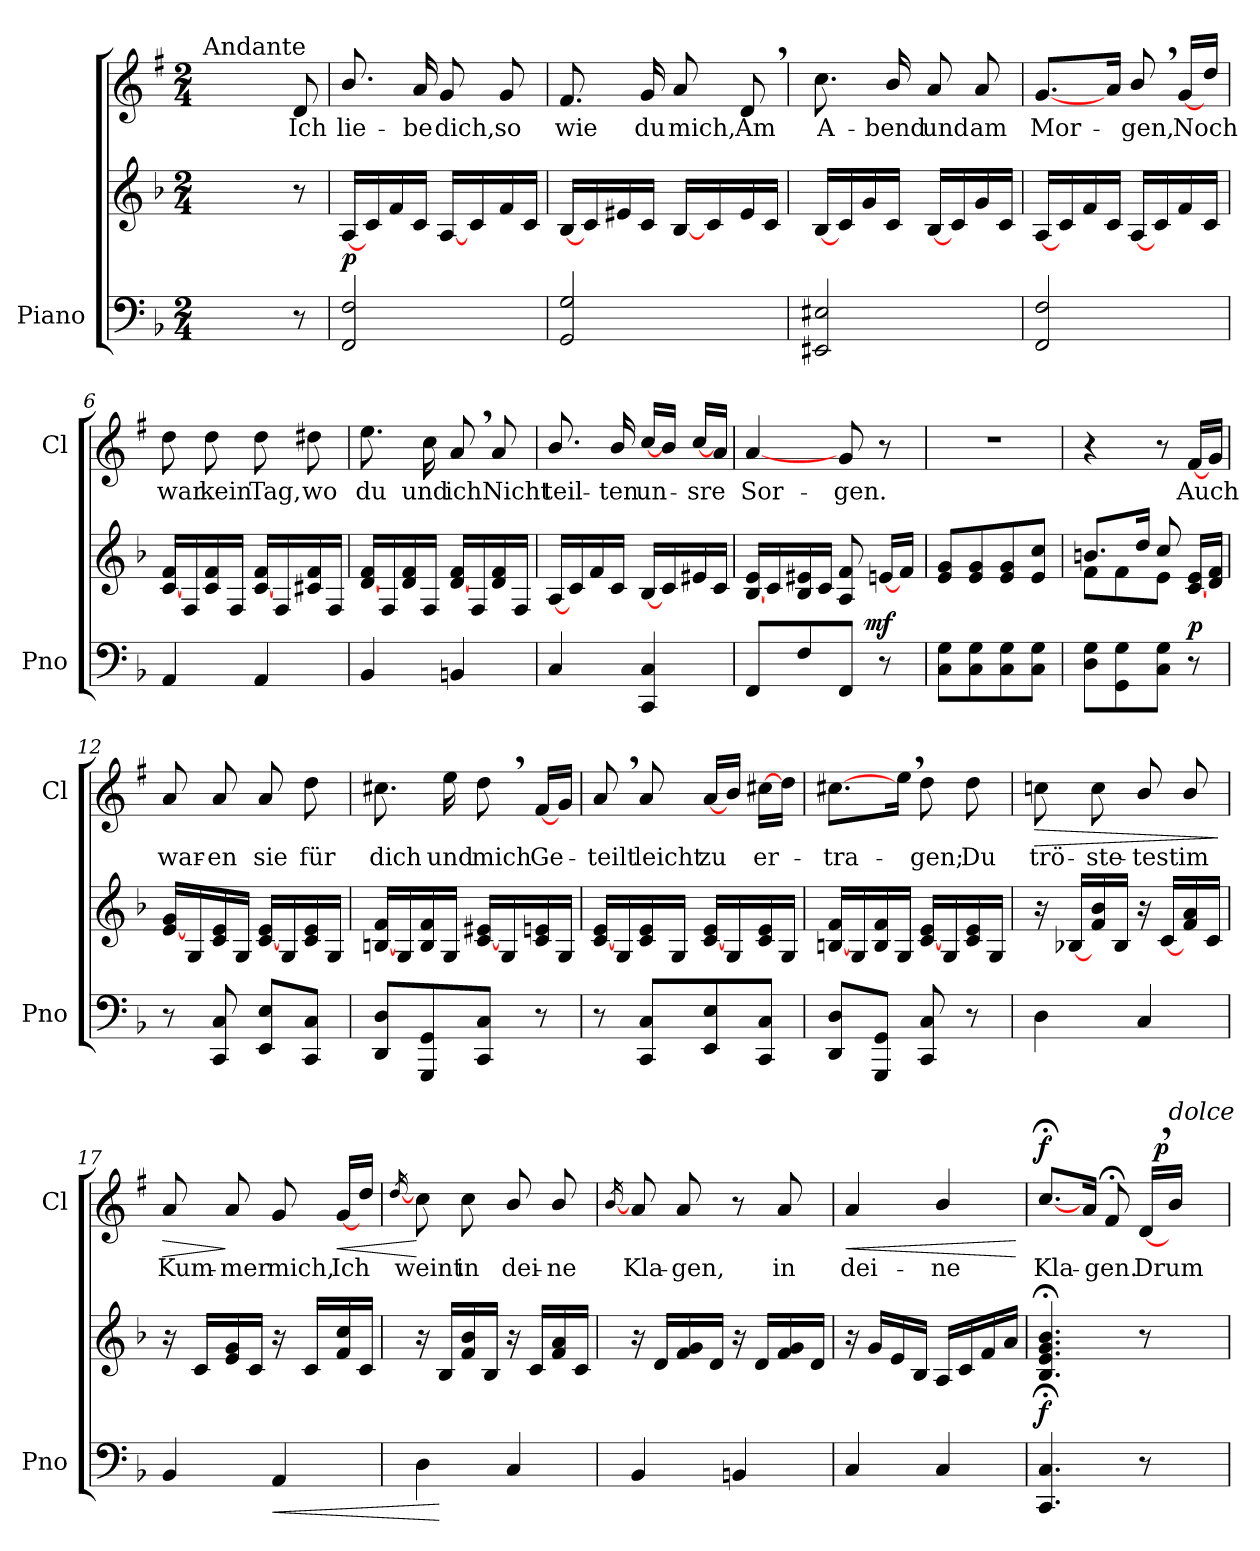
**kern	**kern	**dynam	**kern	**text	**dynam
*part2	*part2	*part2	*part1	*part1	*part1
*staff3	*staff2	*staff2/3	*staff1	*staff1	*staff1
*I"Piano	*	*	*	*	*
*I'Pno	*	*	*I'Cl	*	*
*clefF4	*clefG2	*	*clefG2	*	*
*	*	*	*ITrd1c2	*	*
*k[b-]	*k[b-]	*	*k[b-]	*	*
*F:	*F:	*	*F:	*	*
*M2/4	*M2/4	*	*M2/4	*	*
=1	=1	=1	=1	=1	=1
!	!	!	!LO:TX:a:t=Andante	!	!
4.ryy	4.ryy	.	4ryy	.	.
.	.	.	8ryy	.	.
8r	8r	.	8c/	Ich	.
=2	=2	=2	=2	=2	=2
!	!	!LO:DY:a=2	!	!	!
2FF/ 2F/	[16A/LL	p	8.a/	lie-	.
.	16c/	.	.	.	.
.	16f/	.	.	.	.
.	16c/JJ	.	16g/	-be	.
.	[16A/LL	.	8f/	dich,	.
.	16c/	.	.	.	.
.	16f/	.	8f/	so	.
.	16c/JJ	.	.	.	.
=3	=3	=3	=3	=3	=3
2GG/ 2G/	[16B-/LL	.	8.e/	wie	.
.	16c/	.	.	.	.
.	16e#/	.	.	.	.
.	16c/JJ	.	16f/	du	.
.	[16B-/LL	.	8g/	mich,	.
.	16c/	.	.	.	.
.	16e#/	.	8c,>/	Am	.
.	16c/JJ	.	.	.	.
=4	=4	=4	=4	=4	=4
2EE#/ 2E#/	[16B-/LL	.	8.b-\	A-	.
.	16c/	.	.	.	.
.	16g/	.	.	.	.
.	16c/JJ	.	16a/	-bend	.
.	[16B-/LL	.	8g/	und	.
.	16c/	.	.	.	.
.	16g/	.	8g/	am	.
.	16c/JJ	.	.	.	.
!!LO:LB:g=z
=5	=5	=5	=5	=5	=5
2FF/ 2F/	[16A/LL	.	[8.f/L	Mor-	.
.	16c/	.	.	.	.
.	16f/	.	.	.	.
.	16c/JJ	.	16g/Jk	.	.
.	[16A/LL	.	8a,>/	-gen,	.
.	16c/	.	.	.	.
.	16f/	.	[16f/LL	Noch	.
.	16c/JJ	.	16cc/JJ	.	.
=6	=6	=6	=6	=6	=6
4AA/	[16c/ 16f/LL	.	8cc\	war	.
.	16F/	.	.	.	.
.	16c/ 16f/	.	8cc\	kein	.
.	16F/JJ	.	.	.	.
4AA/	[16c/ 16f/LL	.	8cc\	Tag,	.
.	16F/	.	.	.	.
.	16c#X/ 16f/	.	8cc#X\	wo	.
.	16F/JJ	.	.	.	.
=7	=7	=7	=7	=7	=7
4BB-/	[16d/ 16f/LL	.	8.dd\	du	.
.	16F/	.	.	.	.
.	16d/ 16f/	.	.	.	.
.	16F/JJ	.	16b-\	und	.
4BBn/	[16d/ 16f/LL	.	8g,>/	ich	.
.	16F/	.	.	.	.
.	16d/ 16f/	.	8g/	Nicht	.
.	16F/JJ	.	.	.	.
=8	=8	=8	=8	=8	=8
4C/	[16A/LL	.	8.a/	teil-	.
.	16c/	.	.	.	.
.	16f/	.	.	.	.
.	16c/JJ	.	16a/	-ten	.
4CC/ 4C/	[16B-/LL	.	[16b-/LL	un-	.
.	16c/	.	16a/JJ	.	.
.	16e#/	.	[16b-/LL	-sre	.
.	16c/JJ	.	16g/JJ	.	.
!!LO:LB:g=z
=9	=9	=9	=9	=9	=9
*^	*	*	*	*	*
8FF/L	4ryy	[16B-/ 16e/LL	.	[4g/	Sor-	.
.	.	16c/	.	.	.	.
8F/	.	16B-/ 16e#/	.	.	.	.
.	.	16c/JJ	.	.	.	.
8FF/J	16.ryy	8A/ 8f/	.	8f/	-gen.	.
!	!	!	!LO:DY:a=2	!	!	!
.	8ryy	.	mf	.	.	.
8r	.	[16e/LL	.	8r	.	.
.	.	16f/JJ	.	.	.	.
.	32ryy	.	.	.	.	.
*v	*v	*	*	*	*	*
=10	=10	=10	=10	=10	=10
8C\ 8G\L	8e/ 8g/L	.	2r	.	.
8C\ 8G\	8e/ 8g/	.	.	.	.
8C\ 8G\	8e/ 8g/	.	.	.	.
8C\ 8G\J	8e/ 8cc/J	.	.	.	.
=11	=11	=11	=11	=11	=11
*	*^	*	*	*	*
8D\ 8G\L	8.bn/L	8f\L	.	4r	.	.
8GG\ 8G\	.	8f\	.	.	.	.
.	16dd/Jk	.	.	.	.	.
8C\ 8G\J	8cc/	8e\J	.	8r	.	.
!	!	!	!LO:DY:a=2	!	!	!
8r	[>16c/ 16e/LL	8ryy	p	[16e/LL	Auch	.
.	16d/ 16f/JJ	.	.	16f/JJ	.	.
*	*v	*v	*	*	*	*
=12	=12	=12	=12	=12	=12
8r	[16e/ 16g/LL	.	8g/	war-	.
.	16G/	.	.	.	.
8CC/ 8C/	16c/ 16e/	.	8g/	-en	.
.	16G/JJ	.	.	.	.
8EE/ 8E/L	[16c/ 16e/LL	.	8g/	sie	.
.	16G/	.	.	.	.
8CC/ 8C/J	16c/ 16e/	.	8cc\	für	.
.	16G/JJ	.	.	.	.
!!LO:LB:g=z
=13	=13	=13	=13	=13	=13
8DD/ 8D/L	[16Bn/ 16f/LL	.	8.bn\	dich	.
.	16G/	.	.	.	.
8GGG/ 8GG/	16B/ 16f/	.	.	.	.
.	16G/JJ	.	16dd\	und	.
8CC/ 8C/J	[16c/ 16e#/LL	.	8cc,>\	mich	.
.	16G/	.	.	.	.
8r	16c/ 16e/	.	[16e/LL	Ge-	.
.	16G/JJ	.	16f/JJ	.	.
=14	=14	=14	=14	=14	=14
8r	[16c/ 16e/LL	.	8g,>/	-teilt	.
.	16G/	.	.	.	.
8CC/ 8C/L	16c/ 16e/	.	8g/	leicht	.
.	16G/JJ	.	.	.	.
8EE/ 8E/	[16c/ 16e/LL	.	[16g/LL	zu	.
.	16G/	.	16a/JJ	.	.
8CC/ 8C/J	16c/ 16e/	.	[16bn\LL	er-	.
.	16G/JJ	.	16cc\JJ	.	.
=15	=15	=15	=15	=15	=15
8DD/ 8D/L	[16Bn/ 16f/LL	.	[8.bn\L	-tra-	.
.	16G/	.	.	.	.
8GGG/ 8GG/J	16B/ 16f/	.	.	.	.
.	16G/JJ	.	16dd,>\Jk	.	.
8CC/ 8C/	[16c/ 16e/LL	.	8cc\	-gen;	.
.	16G/	.	.	.	.
8r	16c/ 16e/	.	8cc\	Du	.
.	16G/JJ	.	.	.	.
=16	=16	=16	=16	=16	=16
!	!	!	!	!	!LO:HP:b
4D\	16r	.	8b-X\	trö-	>
.	[16B-X/LL	.	.	.	.
.	16f/ 16b-/	.	8b-\	-ste-	.
.	16B-/JJ	.	.	.	.
4C/	16r	.	8a/	-test	.
.	[16c/LL	.	.	.	.
.	16f/ 16a/	.	8a/	im	.
.	16c/JJ	.	.	.	.
.	.	.	.	.	]
!!LO:PB:g=z
=17	=17	=17	=17	=17	=17
!	!	!	!	!	!LO:HP:b
4BB-/	16r	.	8g/	Kum-	>
.	16c/LL	.	.	.	.
.	16e/ 16g/	.	8g/	-mer	]
.	16c/JJ	.	.	.	.
!	!	!LO:HP:b=2	!	!	!
4AA/	16r	<	8f/	mich,	.
.	16c/LL	.	.	.	.
!	!	!	!	!	!LO:HP:b
.	16f/ 16cc/	.	[16f/LL	Ich	<
.	16c/JJ	.	16cc/JJ	.	.
=18	=18	=18	=18	=18	=18
.	.	.	[16qcc/	.	.
4D\	16r	.	8b-\	weint	[
.	16B-/LL	[	.	.	.
.	16f/ 16b-/	.	8b-\	in	.
.	16B-/JJ	.	.	.	.
4C/	16r	.	8a/	dei-	.
.	16c/LL	.	.	.	.
.	16f/ 16a/	.	8a/	-ne	.
.	16c/JJ	.	.	.	.
=19	=19	=19	=19	=19	=19
.	.	.	[16qa/	.	.
4BB-/	16r	.	8g/	Kla-	.
.	16d/LL	.	.	.	.
.	16f/ 16g/	.	8g/	-gen,	.
.	16d/JJ	.	.	.	.
4BBn/	16r	.	8r	.	.
.	16d/LL	.	.	.	.
.	16f/ 16g/	.	8g/	in	.
.	16d/JJ	.	.	.	.
=20	=20	=20	=20	=20	=20
!	!	!	!	!	!LO:HP:b
4C/	16r	.	4g/	dei-	<
.	16g/LL	.	.	.	.
.	16e/	.	.	.	.
.	16B-/JJ	.	.	.	.
4C/	16A/LL	.	4a/	-ne	.
.	16c/	.	.	.	.
.	16f/	.	.	.	.
.	16a/JJ	.	.	.	.
.	.	.	.	.	[
!!LO:LB:g=z
=21	=21	=21	=21	=21	=21
!	!	!LO:DY:a=2	!	!	!LO:DY:a
*	*	*	*^	*	*
4.CC/; 4.C/;	4.B-/;< 4.e/;< 4.g/;< 4.b-/;<	f	[8.b-;</L	4ryy	Kla-	f
.	.	.	16g/Jk	.	.	.
.	.	.	8e;</	8ryy	-gen.	.
8r	8r	.	[16c,>/LL	32ryy	Drum	.
!	!	!	!	!	!	!LO:DY:a
.	.	.	.	16.ryy	.	p
!	!	!	!LO:TX:a:i:t=dolce	!	!	!
.	.	.	16a/JJ	.	.	.
*	*	*	*v	*v	*	*
=	=	=	=	=	=
*-	*-	*-	*-	*-	*-
